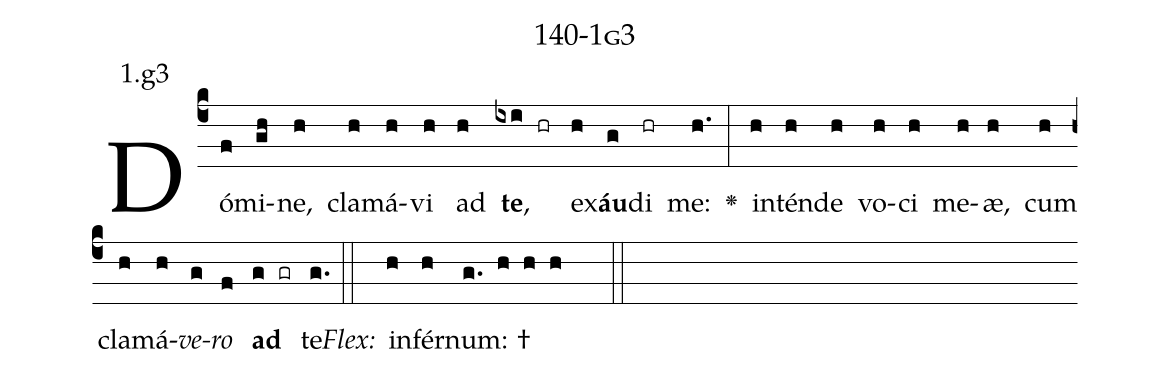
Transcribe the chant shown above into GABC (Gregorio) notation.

name: 140-1g3;
annotation: 1.g3;
%%
(c4)Dó(f)mi(gh)ne,(h) cla(h)má(h)vi(h) ad(h) <b>te</b>,(ixi hr) ex(h)<b>áu</b>(g)di(hr) me:(h.) <v>\greheightstar</v>(:) in(h)tén(h)de(h) vo(h)ci(h) me(h)æ,(h) cum(h) cla(h)má(h)<i>ve</i>(g)<i>ro</i>(f) <b>ad</b>(g gr) te.(g.) (::)
<i>Flex:</i>()  in(h)fér(h)num: †(g. h h h  ::)

%E(h) u(h) o(g) u(f) a(g) e.(g.) (::)
